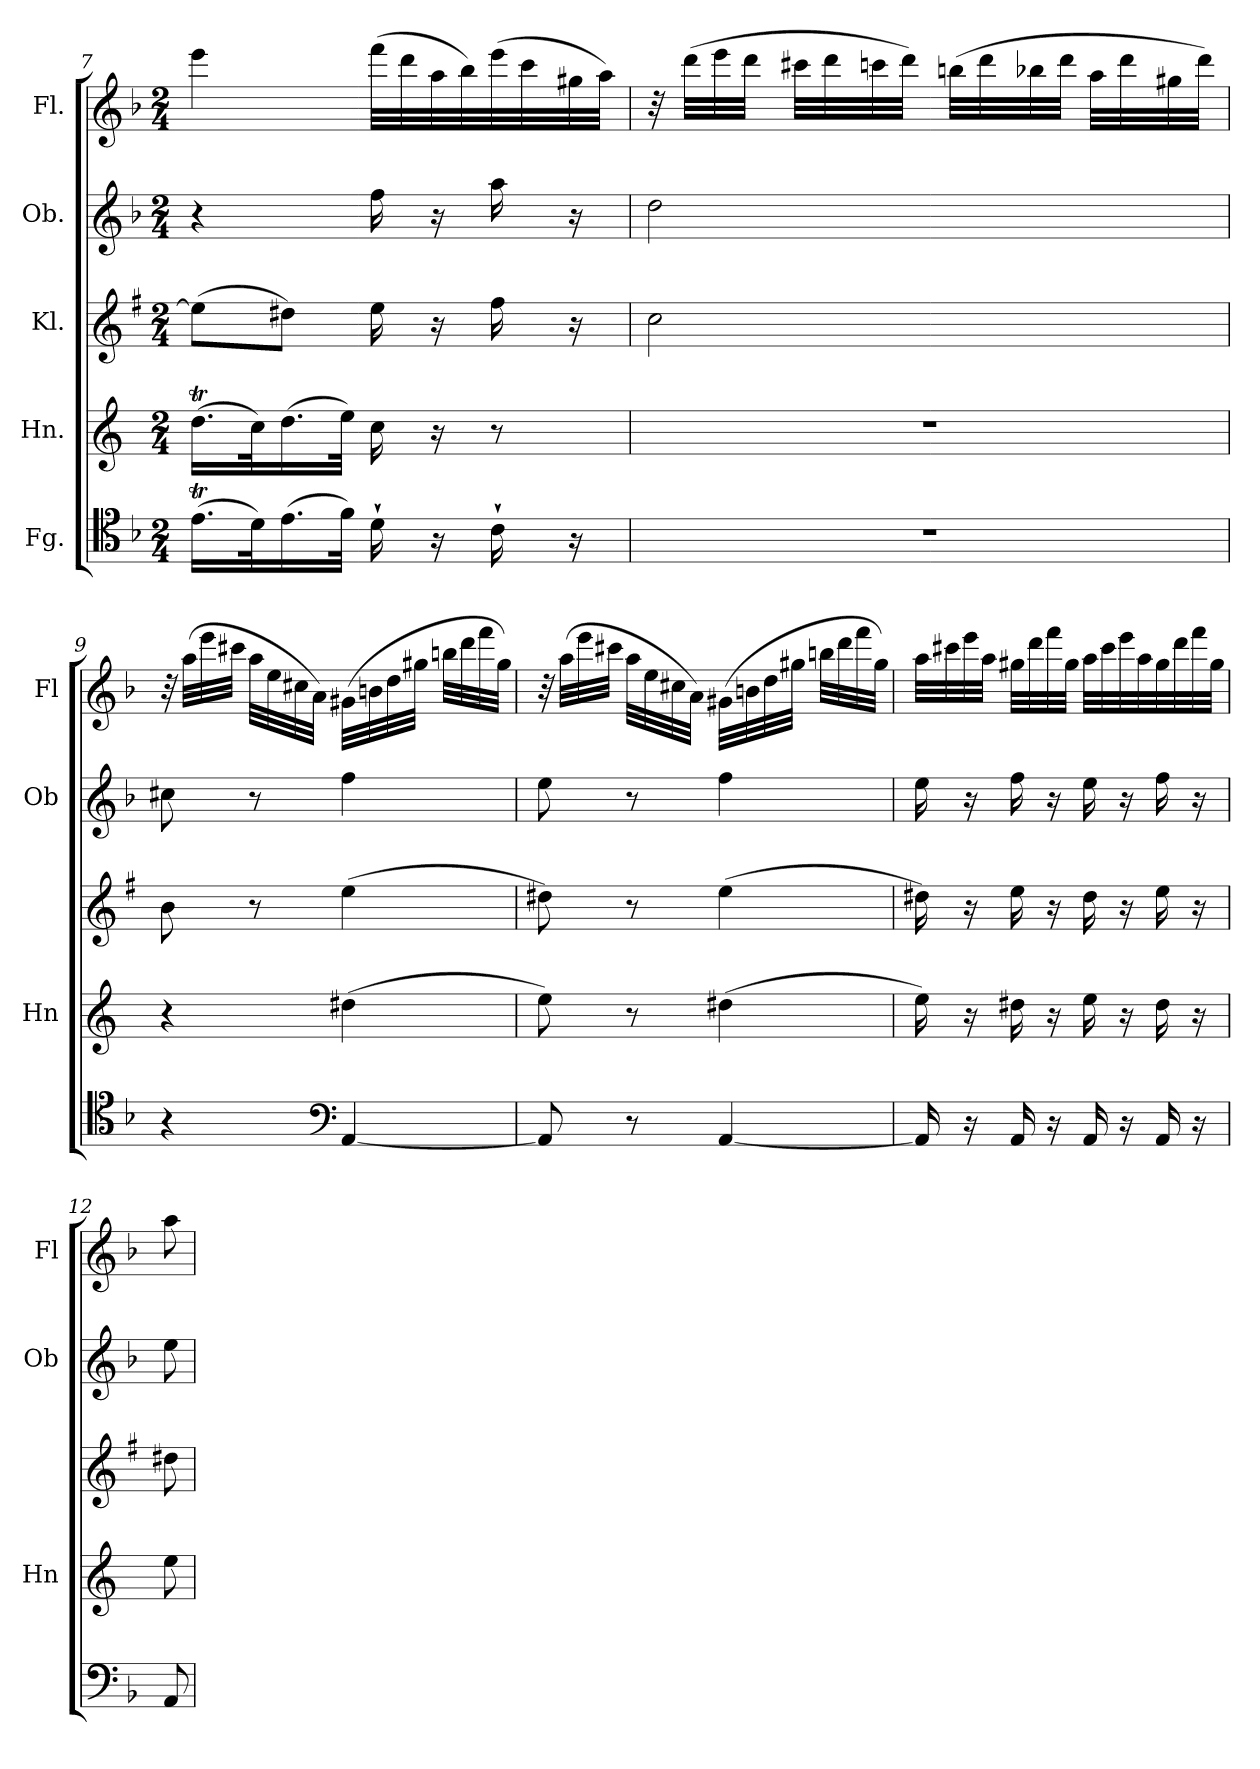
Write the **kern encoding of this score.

**kern	**kern	**kern	**kern	**kern
*part5	*part4	*part3	*part2	*part1
*staff5	*staff4	*staff3	*staff2	*staff1
*I"Fg.	*I"Hn.	*I"Kl.	*I"Ob.	*I"Fl.
*	*I'Hn	*	*I'Ob	*I'Fl
*clefC4	*clefG2	*clefG2	*clefG2	*clefG2
*	*ITrd4c7	*ITrd1c2	*	*
*k[b-]	*k[b-]	*k[b-]	*k[b-]	*k[b-]
*F:	*	*F:	*F:	*F:
*M2/4	*M2/4	*M2/4	*M2/4	*M2/4
=7	=7	=7	=7	=7
(>16.et\LL	(>16.gT\LL	(>8dd\L]	4r	4eee\
32d\k)	32f\k)	.	.	.
(>16.e\	(>16.g\	8cc#X\J)	.	.
32f\JJk)	32a\JJk)	.	.	.
16d`\	16f\	16dd\	16ff\	(>32fff\LLL
.	.	.	.	32ddd\
16r	16r	16r	16r	32aa\
.	.	.	.	32bb-\)
16c`\	8r	16ee\	16aa\	(>32eee\
.	.	.	.	32ccc\
16r	.	16r	16r	32gg#X\
.	.	.	.	32aa\JJJ)
!!LO:LB:g=z
=8	=8	=8	=8	=8
2r	2r	2b-\	2dd\	32r
.	.	.	.	(>32ddd\LLL
.	.	.	.	32eee\
.	.	.	.	32ddd\JJJ
.	.	.	.	32ccc#X\LLL
.	.	.	.	32ddd\
.	.	.	.	32cccn\
.	.	.	.	32ddd\JJJ)
.	.	.	.	(>32bbn\LLL
.	.	.	.	32ddd\
.	.	.	.	32bb-X\
.	.	.	.	32ddd\JJJ
.	.	.	.	32aa\LLL
.	.	.	.	32ddd\
.	.	.	.	32gg#X\
.	.	.	.	32ddd\JJJ)
=9	=9	=9	=9	=9
4r	4r	8a\	8cc#X\	32r
.	.	.	.	(>32aa\LLL
.	.	.	.	32eee\
.	.	.	.	32ccc#X\JJJ
.	.	8r	8r	32aa\LLL
.	.	.	.	32ee\
.	.	.	.	32cc#X\
.	.	.	.	32a\JJJ)
*clefF4	*	*	*	*
[4AA/	(>4g#X\	(>4dd\	4ff\	(>32g#X\LLL
.	.	.	.	32bn\
.	.	.	.	32dd\
.	.	.	.	32gg#X\JJJ
.	.	.	.	32bbn\LLL
.	.	.	.	32ddd\
.	.	.	.	32fff\
.	.	.	.	32gg#\JJJ)
=10	=10	=10	=10	=10
8AA/]	8a\)	8cc#X\)	8ee\	32r
.	.	.	.	(>32aa\LLL
.	.	.	.	32eee\
.	.	.	.	32ccc#X\JJJ
8r	8r	8r	8r	32aa\LLL
.	.	.	.	32ee\
.	.	.	.	32cc#X\
.	.	.	.	32a\JJJ)
[4AA/	(>4g#X\	(>4dd\	4ff\	(>32g#X\LLL
.	.	.	.	32bn\
.	.	.	.	32dd\
.	.	.	.	32gg#X\JJJ
.	.	.	.	32bbn\LLL
.	.	.	.	32ddd\
.	.	.	.	32fff\
.	.	.	.	32gg#\JJJ)
=11	=11	=11	=11	=11
16AA/]	16a\)	16cc#X\)	16ee\	32aa\LLL
.	.	.	.	32ccc#X\
16r	16r	16r	16r	32eee\
.	.	.	.	32aa\JJJ
16AA/	16g#X\	16dd\	16ff\	32gg#X\LLL
.	.	.	.	32ddd\
16r	16r	16r	16r	32fff\
.	.	.	.	32gg#\JJJ
16AA/	16a\	16cc#\	16ee\	32aa\LLL
.	.	.	.	32ccc#\
16r	16r	16r	16r	32eee\
.	.	.	.	32aa\
16AA/	16g#\	16dd\	16ff\	32gg#\
.	.	.	.	32ddd\
16r	16r	16r	16r	32fff\
.	.	.	.	32gg#\JJJ
=12	=12	=12	=12	=12
8AA/	8a\	8cc#X\	8ee\	8aa\
=	=	=	=	=
*-	*-	*-	*-	*-
